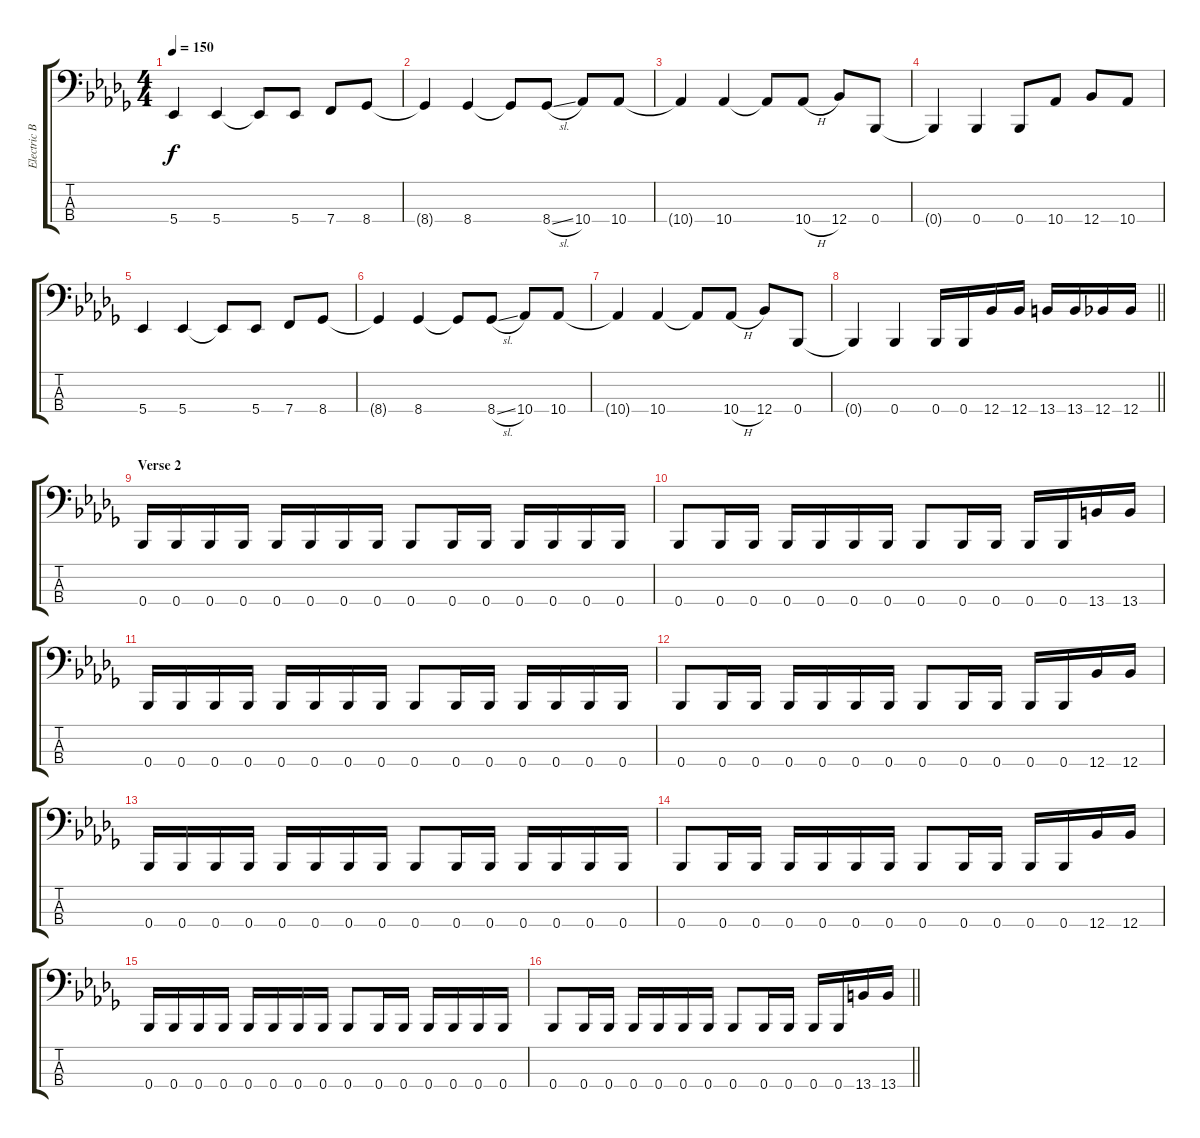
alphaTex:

\track ("Electric Bass" "Electric B") {instrument electricbasspick}
\staff {score tabs}
\tuning (Eb2 Bb1 F1 Bb0) {hide}
\ts (4 4)
\tempo 150
\clef f4
\ks bbminor
5.4.4{dy f} 5.4.4 5.4{t}.8 5.4.8 7.4.8 8.4.8 |
8.4{t}.4 8.4.4 8.4{t}.8 8.4{sl}.8 10.4.8 10.4.8 |
10.4{t}.4 10.4.4 10.4{t}.8 10.4{h}.8 12.4.8 0.4.8 |
0.4{t}.4 0.4.4 0.4.8 10.4.8 12.4.8 10.4.8 |
5.4.4 5.4.4 5.4{t}.8 5.4.8 7.4.8 8.4.8 |
8.4{t}.4 8.4.4 8.4{t}.8 8.4{sl}.8 10.4.8 10.4.8 |
10.4{t}.4 10.4.4 10.4{t}.8 10.4{h}.8 12.4.8 0.4.8 |
\barLineRight lightlight
0.4{t}.4 0.4.4 0.4.16 0.4.16 12.4.16 12.4.16 13.4.16 13.4.16 12.4.16 12.4.16 |
\section ("" "Verse 2")
0.4.16 0.4.16 0.4.16 0.4.16 0.4.16 0.4.16 0.4.16 0.4.16 0.4.8 0.4.16 0.4.16 0.4.16 0.4.16 0.4.16 0.4.16 |
0.4.8 0.4.16 0.4.16 0.4.16 0.4.16 0.4.16 0.4.16 0.4.8 0.4.16 0.4.16 0.4.16 0.4.16 13.4.16 13.4.16 |
0.4.16 0.4.16 0.4.16 0.4.16 0.4.16 0.4.16 0.4.16 0.4.16 0.4.8 0.4.16 0.4.16 0.4.16 0.4.16 0.4.16 0.4.16 |
0.4.8 0.4.16 0.4.16 0.4.16 0.4.16 0.4.16 0.4.16 0.4.8 0.4.16 0.4.16 0.4.16 0.4.16 12.4.16 12.4.16 |
0.4.16 0.4.16 0.4.16 0.4.16 0.4.16 0.4.16 0.4.16 0.4.16 0.4.8 0.4.16 0.4.16 0.4.16 0.4.16 0.4.16 0.4.16 |
0.4.8 0.4.16 0.4.16 0.4.16 0.4.16 0.4.16 0.4.16 0.4.8 0.4.16 0.4.16 0.4.16 0.4.16 12.4.16 12.4.16 |
0.4.16 0.4.16 0.4.16 0.4.16 0.4.16 0.4.16 0.4.16 0.4.16 0.4.8 0.4.16 0.4.16 0.4.16 0.4.16 0.4.16 0.4.16 |
\barLineRight lightlight
0.4.8 0.4.16 0.4.16 0.4.16 0.4.16 0.4.16 0.4.16 0.4.8 0.4.16 0.4.16 0.4.16 0.4.16 13.4.16 13.4.16
